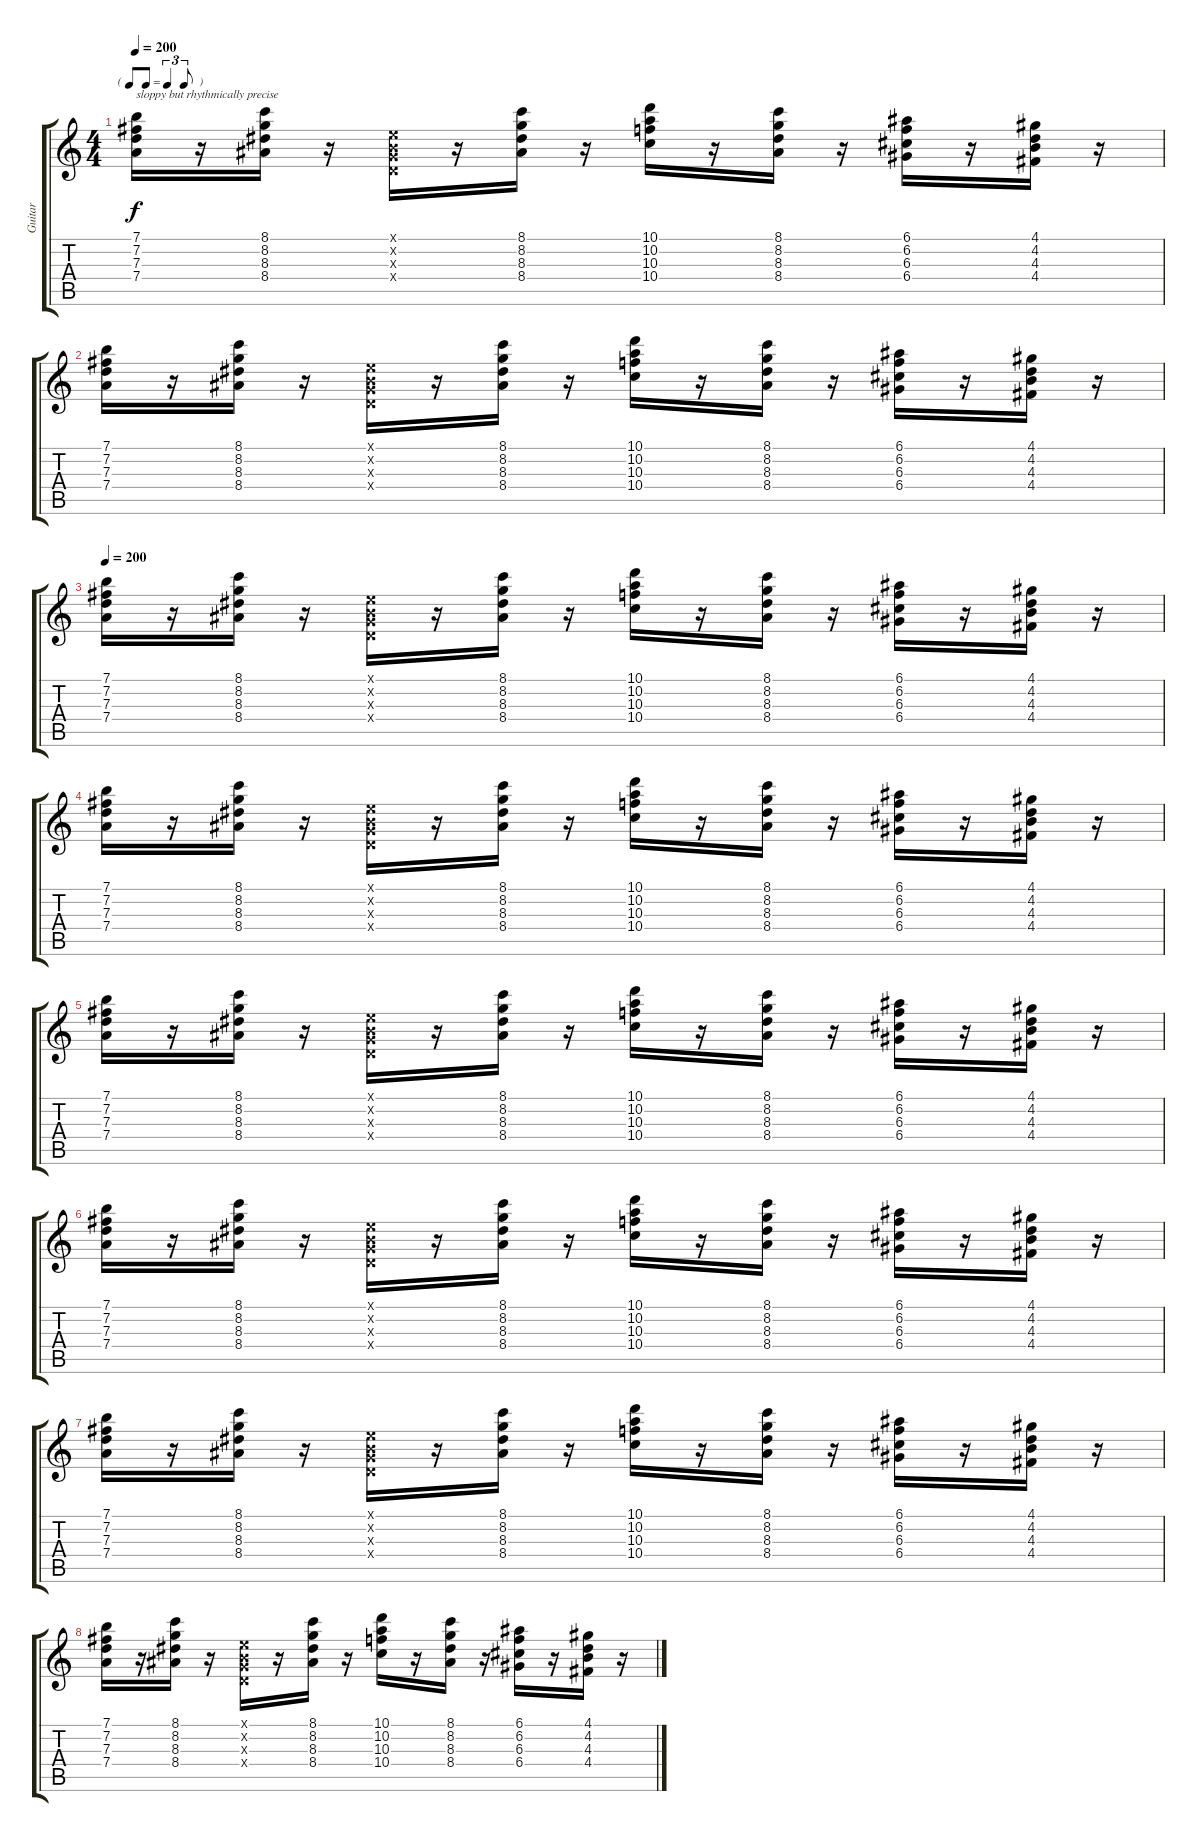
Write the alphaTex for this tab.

\track ("Guitar" "Guitar") {instrument electricguitarjazz}
\staff {score tabs}
\tuning (E4 B3 G3 D3 A2 E2) {hide}
\ts (4 4)
\tf triplet8th
\tempo 200
\clef g2
\ks c
(7.1 7.2 7.3 7.4).16{txt "sloppy but rhythmically precise" dy f instrument electricguitarclean} r.16 (8.1 8.2 8.3 8.4).16 r.16 (0.1{x} 0.2{x} 0.3{x} 0.4{x}).16 r.16 (8.1 8.2 8.3 8.4).16 r.16 (10.1 10.2 10.3 10.4).16 r.16 (8.1 8.2 8.3 8.4).16 r.16 (6.1 6.2 6.3 6.4).16 r.16 (4.1 4.2 4.3 4.4).16 r.16 |
(7.1 7.2 7.3 7.4).16{instrument electricguitarclean} r.16 (8.1 8.2 8.3 8.4).16 r.16 (0.1{x} 0.2{x} 0.3{x} 0.4{x}).16 r.16 (8.1 8.2 8.3 8.4).16 r.16 (10.1 10.2 10.3 10.4).16 r.16 (8.1 8.2 8.3 8.4).16 r.16 (6.1 6.2 6.3 6.4).16 r.16 (4.1 4.2 4.3 4.4).16 r.16 |
\tempo 200
(7.1 7.2 7.3 7.4).16{instrument electricguitarclean} r.16 (8.1 8.2 8.3 8.4).16 r.16 (0.1{x} 0.2{x} 0.3{x} 0.4{x}).16 r.16 (8.1 8.2 8.3 8.4).16 r.16 (10.1 10.2 10.3 10.4).16 r.16 (8.1 8.2 8.3 8.4).16 r.16 (6.1 6.2 6.3 6.4).16 r.16 (4.1 4.2 4.3 4.4).16 r.16 |
(7.1 7.2 7.3 7.4).16{instrument electricguitarclean} r.16 (8.1 8.2 8.3 8.4).16 r.16 (0.1{x} 0.2{x} 0.3{x} 0.4{x}).16 r.16 (8.1 8.2 8.3 8.4).16 r.16 (10.1 10.2 10.3 10.4).16 r.16 (8.1 8.2 8.3 8.4).16 r.16 (6.1 6.2 6.3 6.4).16 r.16 (4.1 4.2 4.3 4.4).16 r.16 |
(7.1 7.2 7.3 7.4).16{instrument electricguitarclean} r.16 (8.1 8.2 8.3 8.4).16 r.16 (0.1{x} 0.2{x} 0.3{x} 0.4{x}).16 r.16 (8.1 8.2 8.3 8.4).16 r.16 (10.1 10.2 10.3 10.4).16 r.16 (8.1 8.2 8.3 8.4).16 r.16 (6.1 6.2 6.3 6.4).16 r.16 (4.1 4.2 4.3 4.4).16 r.16 |
(7.1 7.2 7.3 7.4).16{instrument electricguitarclean} r.16 (8.1 8.2 8.3 8.4).16 r.16 (0.1{x} 0.2{x} 0.3{x} 0.4{x}).16 r.16 (8.1 8.2 8.3 8.4).16 r.16 (10.1 10.2 10.3 10.4).16 r.16 (8.1 8.2 8.3 8.4).16 r.16 (6.1 6.2 6.3 6.4).16 r.16 (4.1 4.2 4.3 4.4).16 r.16 |
(7.1 7.2 7.3 7.4).16{instrument electricguitarclean} r.16 (8.1 8.2 8.3 8.4).16 r.16 (0.1{x} 0.2{x} 0.3{x} 0.4{x}).16 r.16 (8.1 8.2 8.3 8.4).16 r.16 (10.1 10.2 10.3 10.4).16 r.16 (8.1 8.2 8.3 8.4).16 r.16 (6.1 6.2 6.3 6.4).16 r.16 (4.1 4.2 4.3 4.4).16 r.16 |
(7.1 7.2 7.3 7.4).16{instrument electricguitarclean} r.16 (8.1 8.2 8.3 8.4).16 r.16 (0.1{x} 0.2{x} 0.3{x} 0.4{x}).16 r.16 (8.1 8.2 8.3 8.4).16 r.16 (10.1 10.2 10.3 10.4).16 r.16 (8.1 8.2 8.3 8.4).16 r.16 (6.1 6.2 6.3 6.4).16 r.16 (4.1 4.2 4.3 4.4).16 r.16
